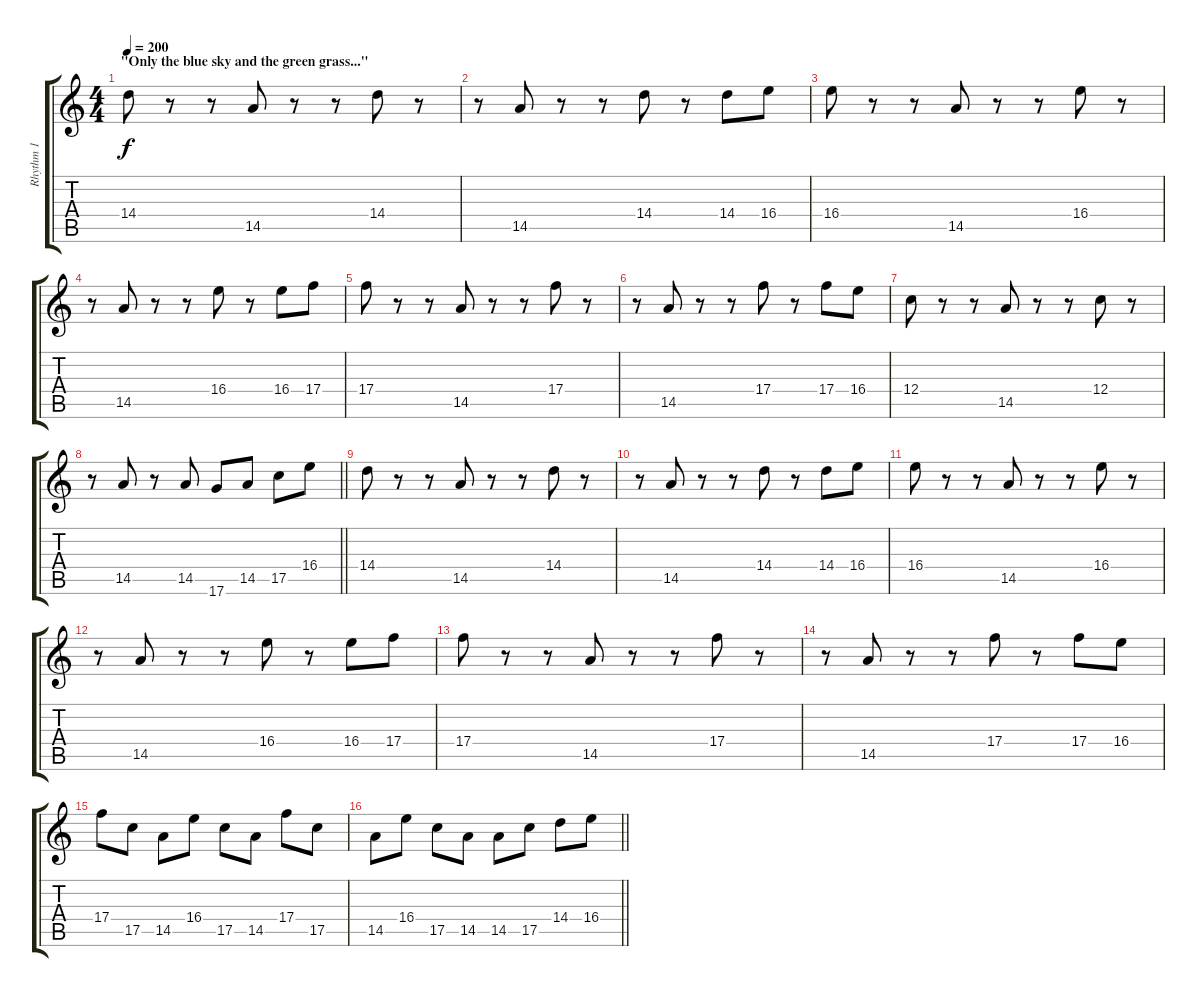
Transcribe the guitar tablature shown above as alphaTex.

\track ("Rhythm 1" "Rhythm 1") {instrument distortionguitar}
\staff {score tabs}
\tuning (D4 A3 F3 C3 G2 D2) {hide}
\ts (4 4)
\section ("" "\"Only the blue sky and the green grass...\"")
\tempo 200
\clef g2
\ks c
14.4.8{dy f} r.8 r.8 14.5.8 r.8 r.8 14.4.8 r.8 |
r.8 14.5.8 r.8 r.8 14.4.8 r.8 14.4.8 16.4.8 |
16.4.8 r.8 r.8 14.5.8 r.8 r.8 16.4.8 r.8 |
r.8 14.5.8 r.8 r.8 16.4.8 r.8 16.4.8 17.4.8 |
17.4.8 r.8 r.8 14.5.8 r.8 r.8 17.4.8 r.8 |
r.8 14.5.8 r.8 r.8 17.4.8 r.8 17.4.8 16.4.8 |
12.4.8 r.8 r.8 14.5.8 r.8 r.8 12.4.8 r.8 |
\barLineRight lightlight
r.8 14.5.8 r.8 14.5.8 17.6.8 14.5.8 17.5.8 16.4.8 |
14.4.8 r.8 r.8 14.5.8 r.8 r.8 14.4.8 r.8 |
r.8 14.5.8 r.8 r.8 14.4.8 r.8 14.4.8 16.4.8 |
16.4.8 r.8 r.8 14.5.8 r.8 r.8 16.4.8 r.8 |
r.8 14.5.8 r.8 r.8 16.4.8 r.8 16.4.8 17.4.8 |
17.4.8 r.8 r.8 14.5.8 r.8 r.8 17.4.8 r.8 |
r.8 14.5.8 r.8 r.8 17.4.8 r.8 17.4.8 16.4.8 |
17.4.8 17.5.8 14.5.8 16.4.8 17.5.8 14.5.8 17.4.8 17.5.8 |
\barLineRight lightlight
14.5.8 16.4.8 17.5.8 14.5.8 14.5.8 17.5.8 14.4.8 16.4.8
